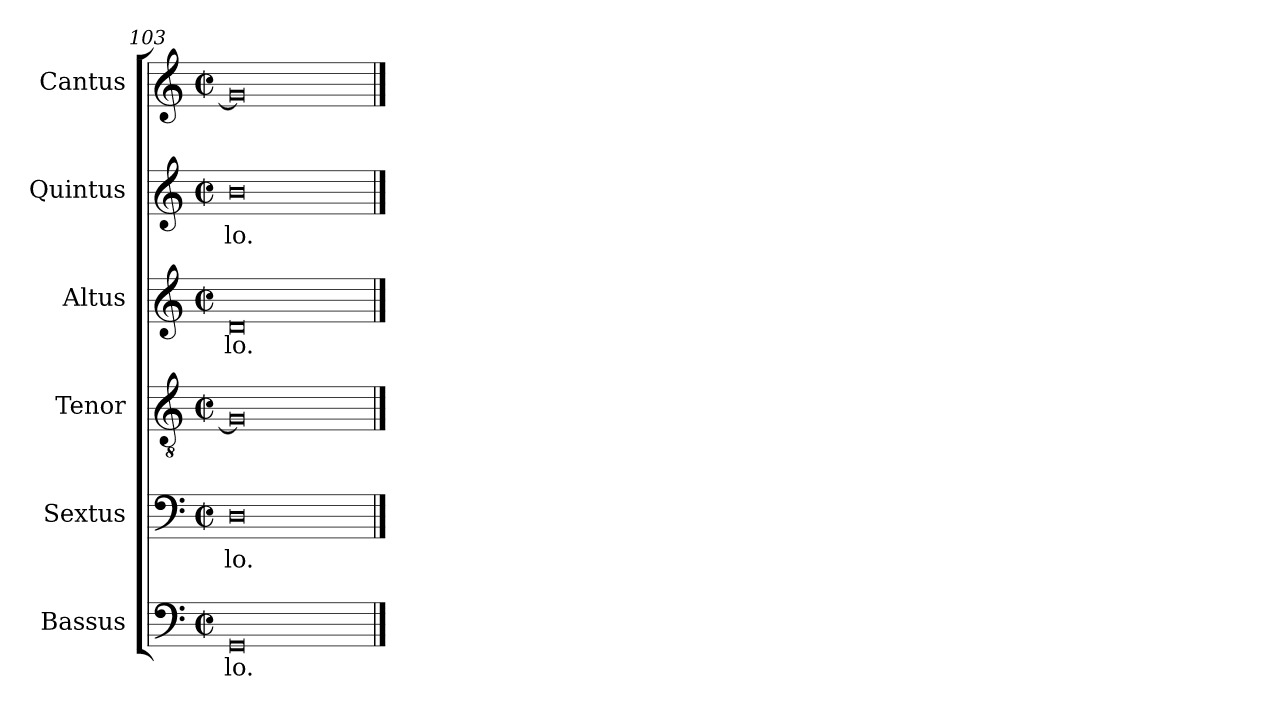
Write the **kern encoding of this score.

**kern	**text	**kern	**text	**kern	**text	**kern	**text	**kern	**text	**kern	**text
*part6	*part6	*part5	*part5	*part4	*part4	*part3	*part3	*part2	*part2	*part1	*part1
*staff6	*staff6	*staff5	*staff5	*staff4	*staff4	*staff3	*staff3	*staff2	*staff2	*staff1	*staff1
*I"Bassus	*	*I"Sextus	*	*I"Tenor	*	*I"Altus	*	*I"Quintus	*	*I"Cantus	*
*clefF4	*	*clefF4	*	*clefGv2	*	*clefG2	*	*clefG2	*	*clefG2	*
*k[]	*	*k[]	*	*k[]	*	*k[]	*	*k[]	*	*k[]	*
*C:	*	*C:	*	*C:	*	*C:	*	*C:	*	*C:	*
*M2/2	*	*M2/2	*	*M2/2	*	*M2/2	*	*M2/2	*	*M2/2	*
*met(c|)	*	*met(c|)	*	*met(c|)	*	*met(c|)	*	*met(c|)	*	*met(c|)	*
=103	=103	=103	=103	=103	=103	=103	=103	=103	=103	=103	=103
!	!LO:LY:b:cj	!	!LO:LY:b:cj	!	!LO:LY:b:cj	!	!LO:LY:b:cj	!	!LO:LY:b:cj	!	!LO:LY:b:cj
0GG	-lo.	0D	-lo.	0G]	.	0d	lo.	0b	lo.	0g]	.
==	==	==	==	==	==	==	==	==	==	==	==
*-	*-	*-	*-	*-	*-	*-	*-	*-	*-	*-	*-
